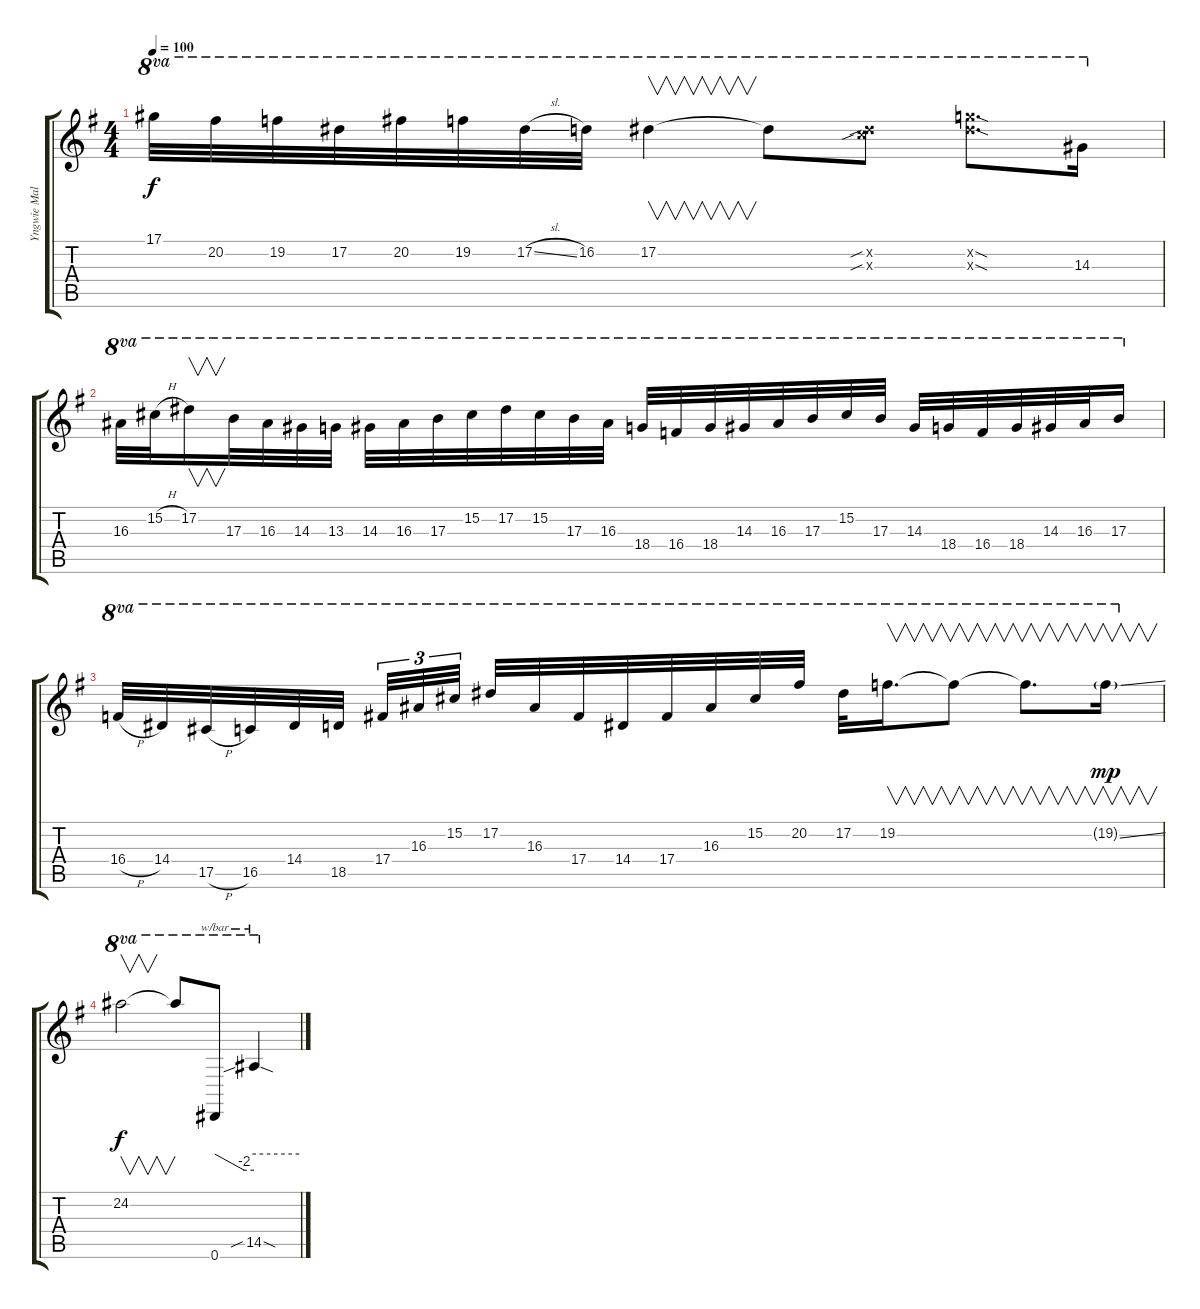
\track ("Yngwie Malmsteen" "Yngwie Mal") {instrument overdrivenguitar}
\staff {score tabs}
\tuning (Eb4 Bb3 Gb3 Db3 Ab2 Eb2) {hide}
\ts (4 4)
\tempo 100
\clef g2
\ks g
17.1.32{ot 8va dy f} 20.2.32{ot 8va} 19.2.32{ot 8va} 17.2.32{ot 8va} 20.2.32{ot 8va} 19.2.32{ot 8va} 17.2{sl}.32{ot 8va} 16.2.32{ot 8va} 17.2.4{v ot 8va} 17.2{t}.8{ot 8va} (17.2{sib x} 18.3{sib x}).8{ot 8va} (21.2{sod x} 21.3{sod x}).8{d ot 8va} 14.3.16{ot 8va} |
16.3.32{ot 8va} 15.2{h}.32{ot 8va} 17.2.16{v ot 8va} 17.3.32{ot 8va} 16.3.32{ot 8va} 14.3.32{ot 8va} 13.3.32{ot 8va} 14.3.32{ot 8va} 16.3.32{ot 8va} 17.3.32{ot 8va} 15.2.32{ot 8va} 17.2.32{ot 8va} 15.2.32{ot 8va} 17.3.32{ot 8va} 16.3.32{ot 8va} 18.4.32{ot 8va} 16.4.32{ot 8va} 18.4.32{ot 8va} 14.3.32{ot 8va} 16.3.32{ot 8va} 17.3.32{ot 8va} 15.2.32{ot 8va} 17.3.32{ot 8va} 14.3.32{ot 8va} 18.4.32{ot 8va} 16.4.32{ot 8va} 18.4.32{ot 8va} 14.3.32{ot 8va} 16.3.32{ot 8va} 17.3.16{ot 8va} |
16.4{h}.32{ot 8va} 14.4.32{ot 8va} 17.5{h}.32{ot 8va} 16.5.32{ot 8va} 14.4.32{ot 8va} 18.5.32{ot 8va beam splitsecondary} 17.4.32{tu (3 2) ot 8va} 16.3.32{tu (3 2) ot 8va} 15.2.32{tu (3 2) ot 8va} 17.2.32{ot 8va} 16.3.32{ot 8va} 17.4.32{ot 8va} 14.4.32{ot 8va} 17.4.32{ot 8va} 16.3.32{ot 8va} 15.2.32{ot 8va} 20.2.32{ot 8va} 17.2.32{ot 8va} 19.2.16{v d ot 8va} 19.2{t}.8{v ot 8va} 19.2{t}.8{v d ot 8va} 19.2{ss g}.16{v ot 8va dy mp} |
24.2.2{v ot 8va dy f} 24.2{t}.8{ot 8va} 0.6.8{tbe (custom default 0 0 45 -8 60 -8) ot 8va} 14.5{sib sod}.4{tbe (hold default 0 0 60 0) ot 8va}
